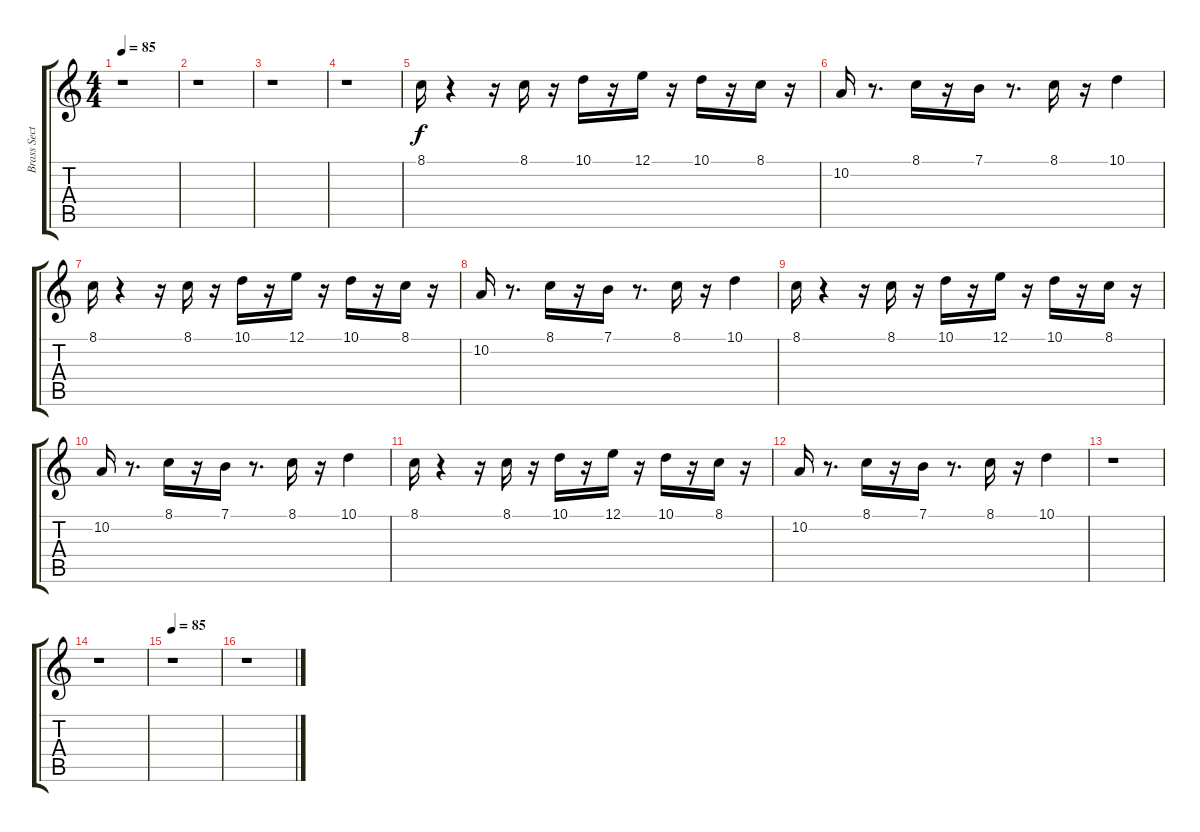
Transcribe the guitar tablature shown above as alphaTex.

\track ("Brass Section   Naivny Vertolet" "Brass Sect") {instrument brasssection}
\staff {score tabs}
\tuning (E4 B3 G3 D3 A2 E2) {hide}
\ts (4 4)
\tempo 85
\clef g2
\ks c
r.1{dy f} |
r.1 |
r.1 |
r.1 |
8.1.16 r.4 r.16 8.1.16 r.16 10.1.16 r.16 12.1.16 r.16 10.1.16 r.16 8.1.16 r.16 |
10.2.16 r.8{d} 8.1.16 r.16 7.1.16 r.8{d} 8.1.16 r.16 10.1.4 |
8.1.16 r.4 r.16 8.1.16 r.16 10.1.16 r.16 12.1.16 r.16 10.1.16 r.16 8.1.16 r.16 |
10.2.16 r.8{d} 8.1.16 r.16 7.1.16 r.8{d} 8.1.16 r.16 10.1.4 |
8.1.16 r.4 r.16 8.1.16 r.16 10.1.16 r.16 12.1.16 r.16 10.1.16 r.16 8.1.16 r.16 |
10.2.16 r.8{d} 8.1.16 r.16 7.1.16 r.8{d} 8.1.16 r.16 10.1.4 |
8.1.16 r.4 r.16 8.1.16 r.16 10.1.16 r.16 12.1.16 r.16 10.1.16 r.16 8.1.16 r.16 |
10.2.16 r.8{d} 8.1.16 r.16 7.1.16 r.8{d} 8.1.16 r.16 10.1.4 |
r.1 |
r.1 |
\tempo 85
r.1 |
r.1
